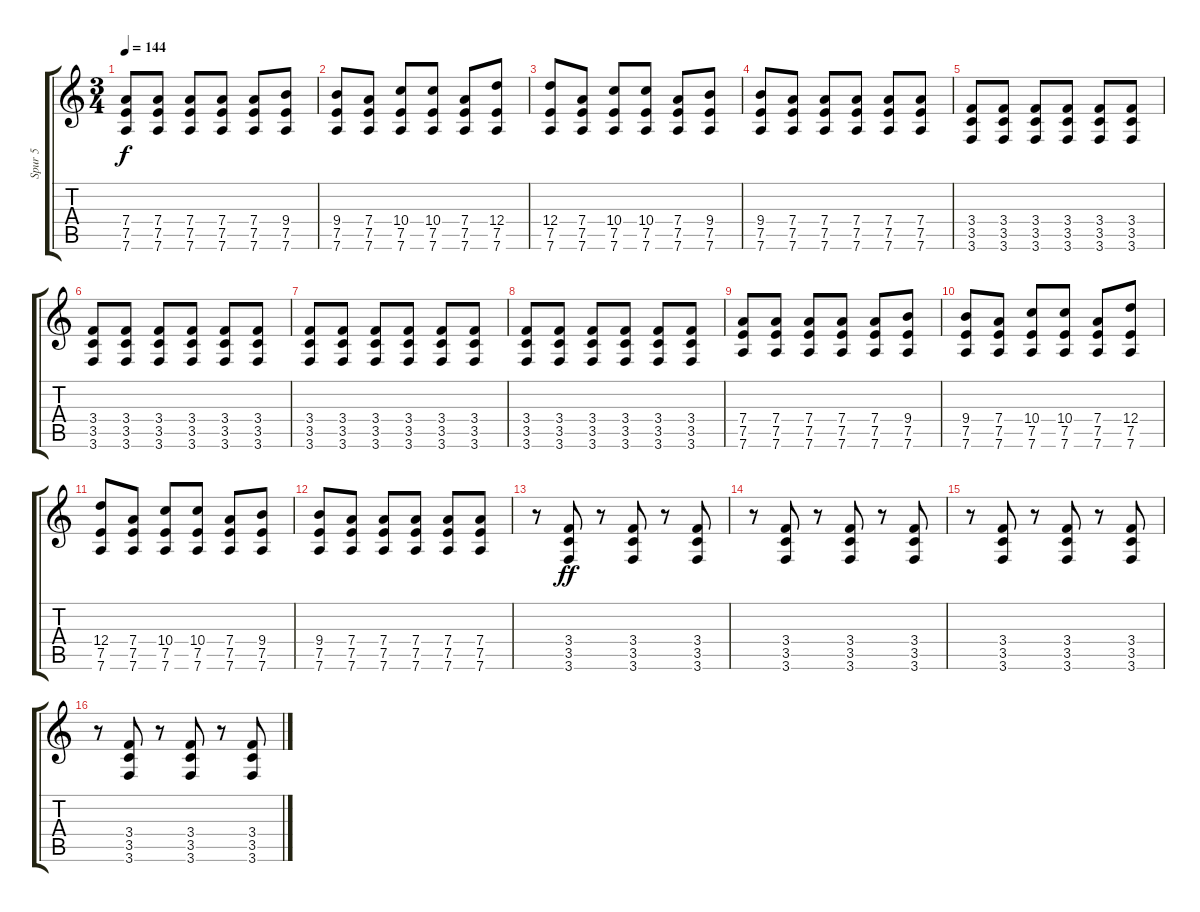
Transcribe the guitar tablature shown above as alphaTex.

\track ("Spur 5" "Spur 5") {instrument distortionguitar}
\staff {score tabs}
\tuning (E4 B3 G3 D3 A2 D2) {hide}
\ts (3 4)
\tempo 144
\clef g2
\ks c
(7.4 7.5 7.6).8{dy f} (7.4 7.5 7.6).8 (7.4 7.5 7.6).8 (7.4 7.5 7.6).8 (7.4 7.5 7.6).8 (9.4 7.5 7.6).8 |
(9.4 7.5 7.6).8 (7.4 7.5 7.6).8 (10.4 7.5 7.6).8 (10.4 7.5 7.6).8 (7.4 7.5 7.6).8 (12.4 7.5 7.6).8 |
(12.4 7.5 7.6).8 (7.4 7.5 7.6).8 (10.4 7.5 7.6).8 (10.4 7.5 7.6).8 (7.4 7.5 7.6).8 (9.4 7.5 7.6).8 |
(9.4 7.5 7.6).8 (7.4 7.5 7.6).8 (7.4 7.5 7.6).8 (7.4 7.5 7.6).8 (7.4 7.5 7.6).8 (7.4 7.5 7.6).8 |
(3.4 3.5 3.6).8 (3.4 3.5 3.6).8 (3.4 3.5 3.6).8 (3.4 3.5 3.6).8 (3.4 3.5 3.6).8 (3.4 3.5 3.6).8 |
(3.4 3.5 3.6).8 (3.4 3.5 3.6).8 (3.4 3.5 3.6).8 (3.4 3.5 3.6).8 (3.4 3.5 3.6).8 (3.4 3.5 3.6).8 |
(3.4 3.5 3.6).8 (3.4 3.5 3.6).8 (3.4 3.5 3.6).8 (3.4 3.5 3.6).8 (3.4 3.5 3.6).8 (3.4 3.5 3.6).8 |
(3.4 3.5 3.6).8 (3.4 3.5 3.6).8 (3.4 3.5 3.6).8 (3.4 3.5 3.6).8 (3.4 3.5 3.6).8 (3.4 3.5 3.6).8 |
(7.4 7.5 7.6).8 (7.4 7.5 7.6).8 (7.4 7.5 7.6).8 (7.4 7.5 7.6).8 (7.4 7.5 7.6).8 (9.4 7.5 7.6).8 |
(9.4 7.5 7.6).8 (7.4 7.5 7.6).8 (10.4 7.5 7.6).8 (10.4 7.5 7.6).8 (7.4 7.5 7.6).8 (12.4 7.5 7.6).8 |
(12.4 7.5 7.6).8 (7.4 7.5 7.6).8 (10.4 7.5 7.6).8 (10.4 7.5 7.6).8 (7.4 7.5 7.6).8 (9.4 7.5 7.6).8 |
(9.4 7.5 7.6).8 (7.4 7.5 7.6).8 (7.4 7.5 7.6).8 (7.4 7.5 7.6).8 (7.4 7.5 7.6).8 (7.4 7.5 7.6).8 |
r.8 (3.4 3.5 3.6).8{dy ff} r.8 (3.4 3.5 3.6).8 r.8 (3.4 3.5 3.6).8 |
r.8 (3.4 3.5 3.6).8 r.8 (3.4 3.5 3.6).8 r.8 (3.4 3.5 3.6).8 |
r.8 (3.4 3.5 3.6).8 r.8 (3.4 3.5 3.6).8 r.8 (3.4 3.5 3.6).8 |
r.8 (3.4 3.5 3.6).8 r.8 (3.4 3.5 3.6).8 r.8 (3.4 3.5 3.6).8
